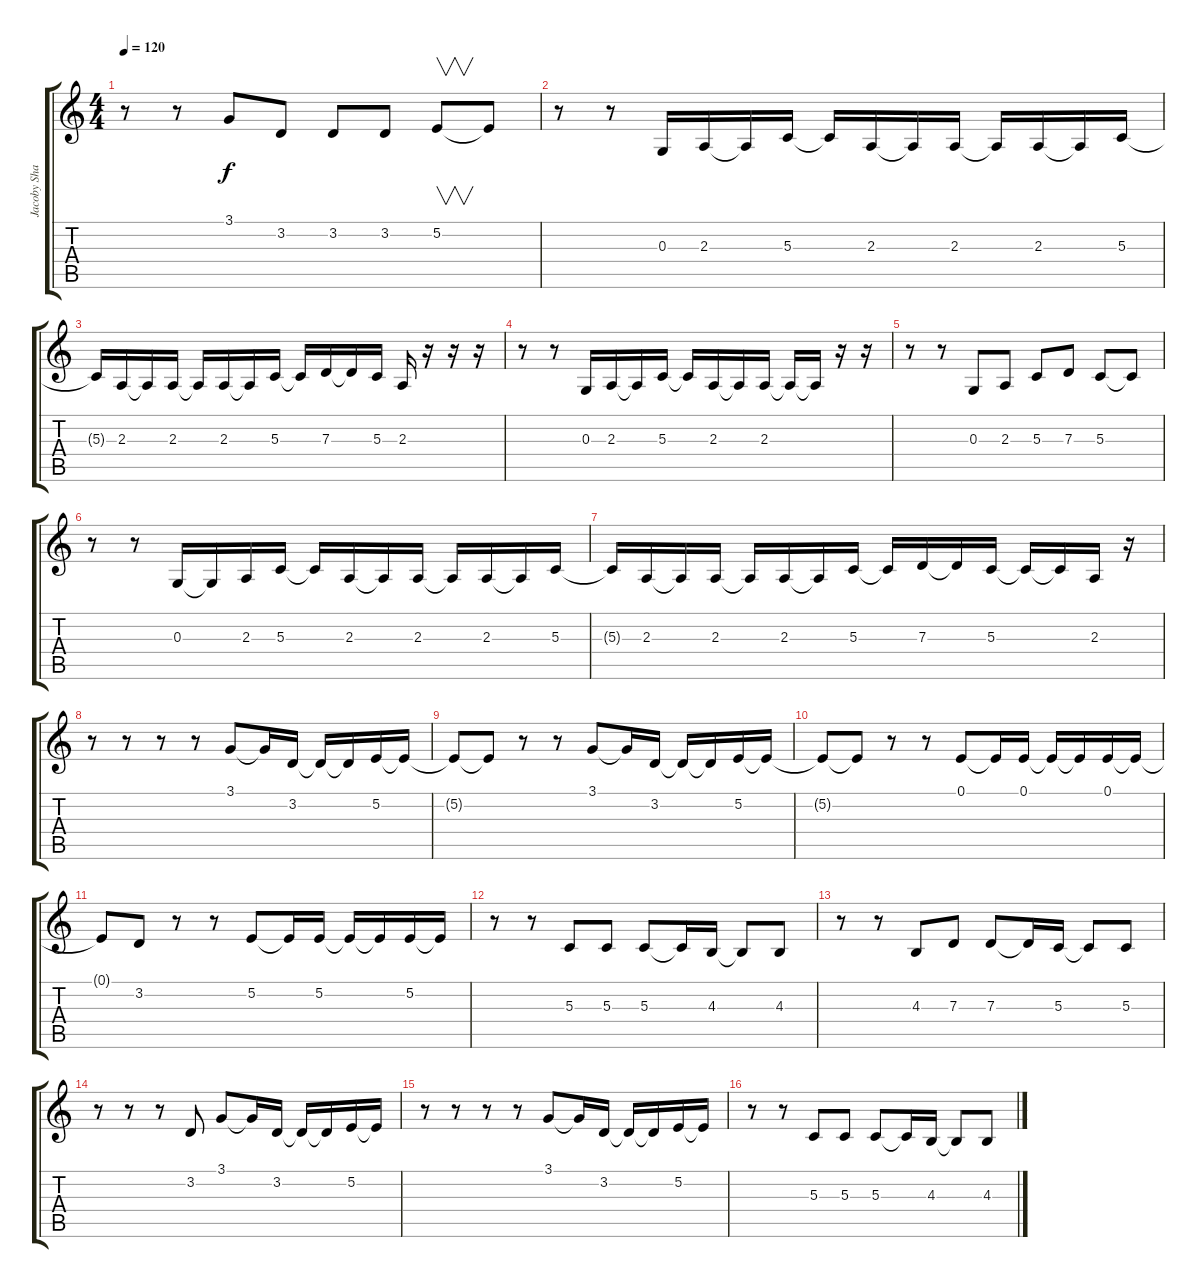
\track ("Jacoby Shaddix (Vocals)" "Jacoby Sha") {instrument lead2sawtooth}
\staff {score tabs}
\tuning (E4 B3 G3 D3 A2 E2) {hide}
\ts (4 4)
\tempo 120
\clef g2
\ks c
r.8{dy f} r.8 3.1.8 3.2.8 3.2.8 3.2.8 5.2.8{v} 5.2{t}.8 |
r.8 r.8 0.3.16 2.3.16 2.3{t}.16 5.3.16 5.3{t}.16 2.3.16 2.3{t}.16 2.3.16 2.3{t}.16 2.3.16 2.3{t}.16 5.3.16 |
5.3{t}.16 2.3.16 2.3{t}.16 2.3.16 2.3{t}.16 2.3.16 2.3{t}.16 5.3.16 5.3{t}.16 7.3.16 7.3{t}.16 5.3.16 2.3.16 r.16 r.16 r.16 |
r.8 r.8 0.3.16 2.3.16 2.3{t}.16 5.3.16 5.3{t}.16 2.3.16 2.3{t}.16 2.3.16 2.3{t}.16 2.3{t}.16 r.16 r.16 |
r.8 r.8 0.3.8 2.3.8 5.3.8 7.3.8 5.3.8 5.3{t}.8 |
r.8 r.8 0.3.16 0.3{t}.16 2.3.16 5.3.16 5.3{t}.16 2.3.16 2.3{t}.16 2.3.16 2.3{t}.16 2.3.16 2.3{t}.16 5.3.16 |
5.3{t}.16 2.3.16 2.3{t}.16 2.3.16 2.3{t}.16 2.3.16 2.3{t}.16 5.3.16 5.3{t}.16 7.3.16 7.3{t}.16 5.3.16 5.3{t}.16 5.3{t}.16 2.3.16 r.16 |
r.8 r.8 r.8 r.8 3.1.8 3.1{t}.16 3.2.16 3.2{t}.16 3.2{t}.16 5.2.16 5.2{t}.16 |
5.2{t}.8 5.2{t}.8 r.8 r.8 3.1.8 3.1{t}.16 3.2.16 3.2{t}.16 3.2{t}.16 5.2.16 5.2{t}.16 |
5.2{t}.8 5.2{t}.8 r.8 r.8 0.1.8 0.1{t}.16 0.1.16 0.1{t}.16 0.1{t}.16 0.1.16 0.1{t}.16 |
0.1{t}.8 3.2.8 r.8 r.8 5.2.8 5.2{t}.16 5.2.16 5.2{t}.16 5.2{t}.16 5.2.16 5.2{t}.16 |
r.8 r.8 5.3.8 5.3.8 5.3.8 5.3{t}.16 4.3.16 4.3{t}.8 4.3.8 |
r.8 r.8 4.3.8 7.3.8 7.3.8 7.3{t}.16 5.3.16 5.3{t}.8 5.3.8 |
r.8 r.8 r.8 3.2.8 3.1.8 3.1{t}.16 3.2.16 3.2{t}.16 3.2{t}.16 5.2.16 5.2{t}.16 |
r.8 r.8 r.8 r.8 3.1.8 3.1{t}.16 3.2.16 3.2{t}.16 3.2{t}.16 5.2.16 5.2{t}.16 |
r.8 r.8 5.3.8 5.3.8 5.3.8 5.3{t}.16 4.3.16 4.3{t}.8 4.3.8
